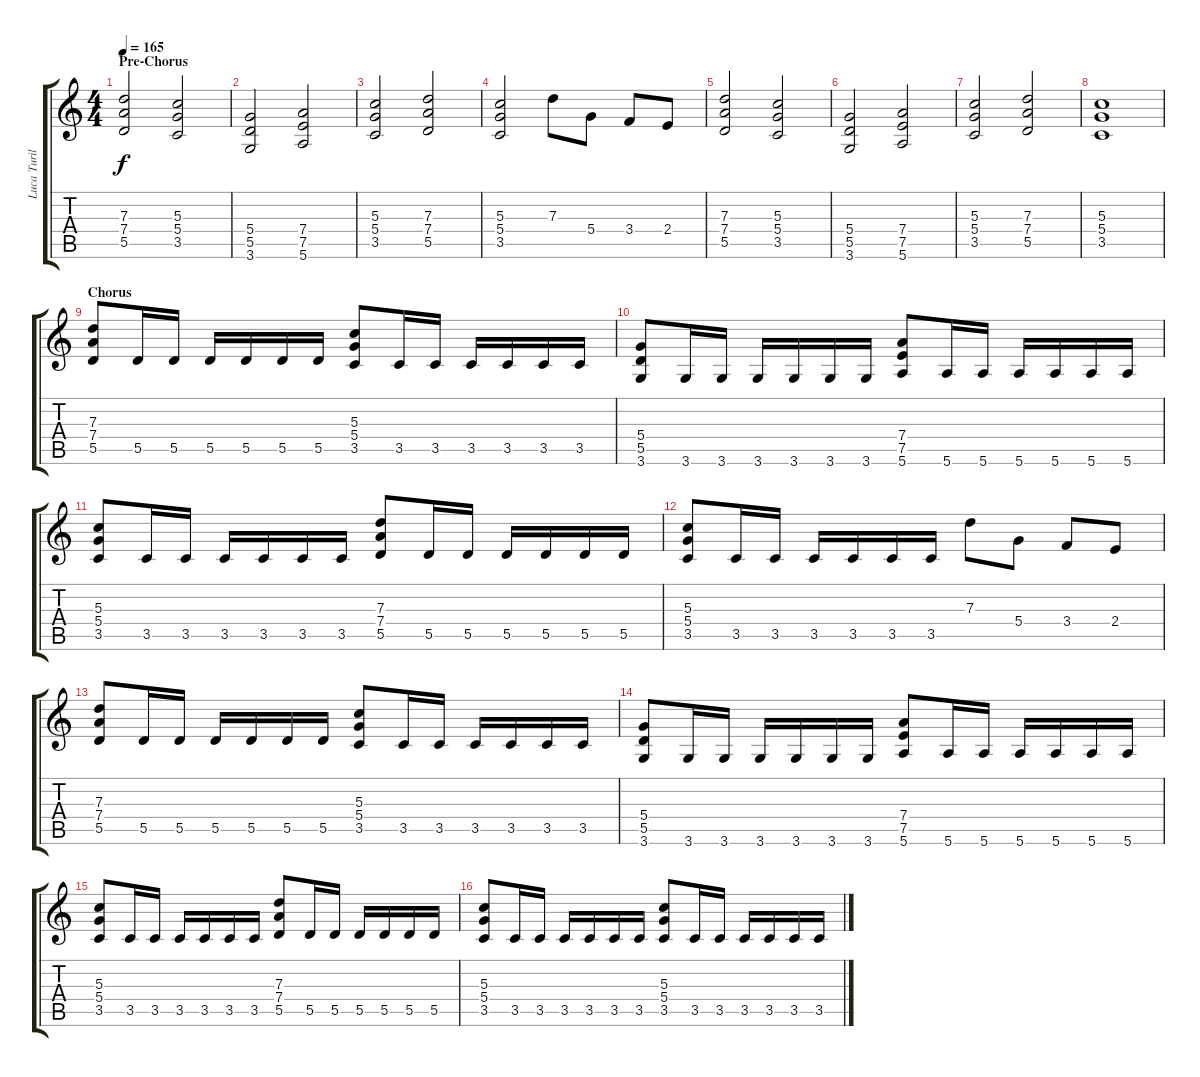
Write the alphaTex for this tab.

\track ("Luca Turilli 1" "Luca Turil") {instrument distortionguitar}
\staff {score tabs}
\tuning (E4 B3 G3 D3 A2 E2) {hide}
\ts (4 4)
\section ("" "Pre-Chorus")
\tempo 165
\clef g2
\ks c
(7.3 7.4 5.5).2{dy f instrument distortionguitar} (5.3 5.4 3.5).2 |
(5.4 5.5 3.6).2 (7.4 7.5 5.6).2 |
(5.3 5.4 3.5).2 (7.3 7.4 5.5).2 |
(5.3 5.4 3.5).2 7.3.8 5.4.8 3.4.8 2.4.8 |
(7.3 7.4 5.5).2 (5.3 5.4 3.5).2 |
(5.4 5.5 3.6).2 (7.4 7.5 5.6).2 |
(5.3 5.4 3.5).2 (7.3 7.4 5.5).2 |
(5.3 5.4 3.5).1 |
\section ("" "Chorus")
(7.3 7.4 5.5).8 5.5.16 5.5.16 5.5.16 5.5.16 5.5.16 5.5.16 (5.3 5.4 3.5).8 3.5.16 3.5.16 3.5.16 3.5.16 3.5.16 3.5.16 |
(5.4 5.5 3.6).8 3.6.16 3.6.16 3.6.16 3.6.16 3.6.16 3.6.16 (7.4 7.5 5.6).8 5.6.16 5.6.16 5.6.16 5.6.16 5.6.16 5.6.16 |
(5.3 5.4 3.5).8 3.5.16 3.5.16 3.5.16 3.5.16 3.5.16 3.5.16 (7.3 7.4 5.5).8 5.5.16 5.5.16 5.5.16 5.5.16 5.5.16 5.5.16 |
(5.3 5.4 3.5).8 3.5.16 3.5.16 3.5.16 3.5.16 3.5.16 3.5.16 7.3.8 5.4.8 3.4.8 2.4.8 |
(7.3 7.4 5.5).8 5.5.16 5.5.16 5.5.16 5.5.16 5.5.16 5.5.16 (5.3 5.4 3.5).8 3.5.16 3.5.16 3.5.16 3.5.16 3.5.16 3.5.16 |
(5.4 5.5 3.6).8 3.6.16 3.6.16 3.6.16 3.6.16 3.6.16 3.6.16 (7.4 7.5 5.6).8 5.6.16 5.6.16 5.6.16 5.6.16 5.6.16 5.6.16 |
(5.3 5.4 3.5).8 3.5.16 3.5.16 3.5.16 3.5.16 3.5.16 3.5.16 (7.3 7.4 5.5).8 5.5.16 5.5.16 5.5.16 5.5.16 5.5.16 5.5.16 |
(5.3 5.4 3.5).8 3.5.16 3.5.16 3.5.16 3.5.16 3.5.16 3.5.16 (5.3 5.4 3.5).8 3.5.16 3.5.16 3.5.16 3.5.16 3.5.16 3.5.16
